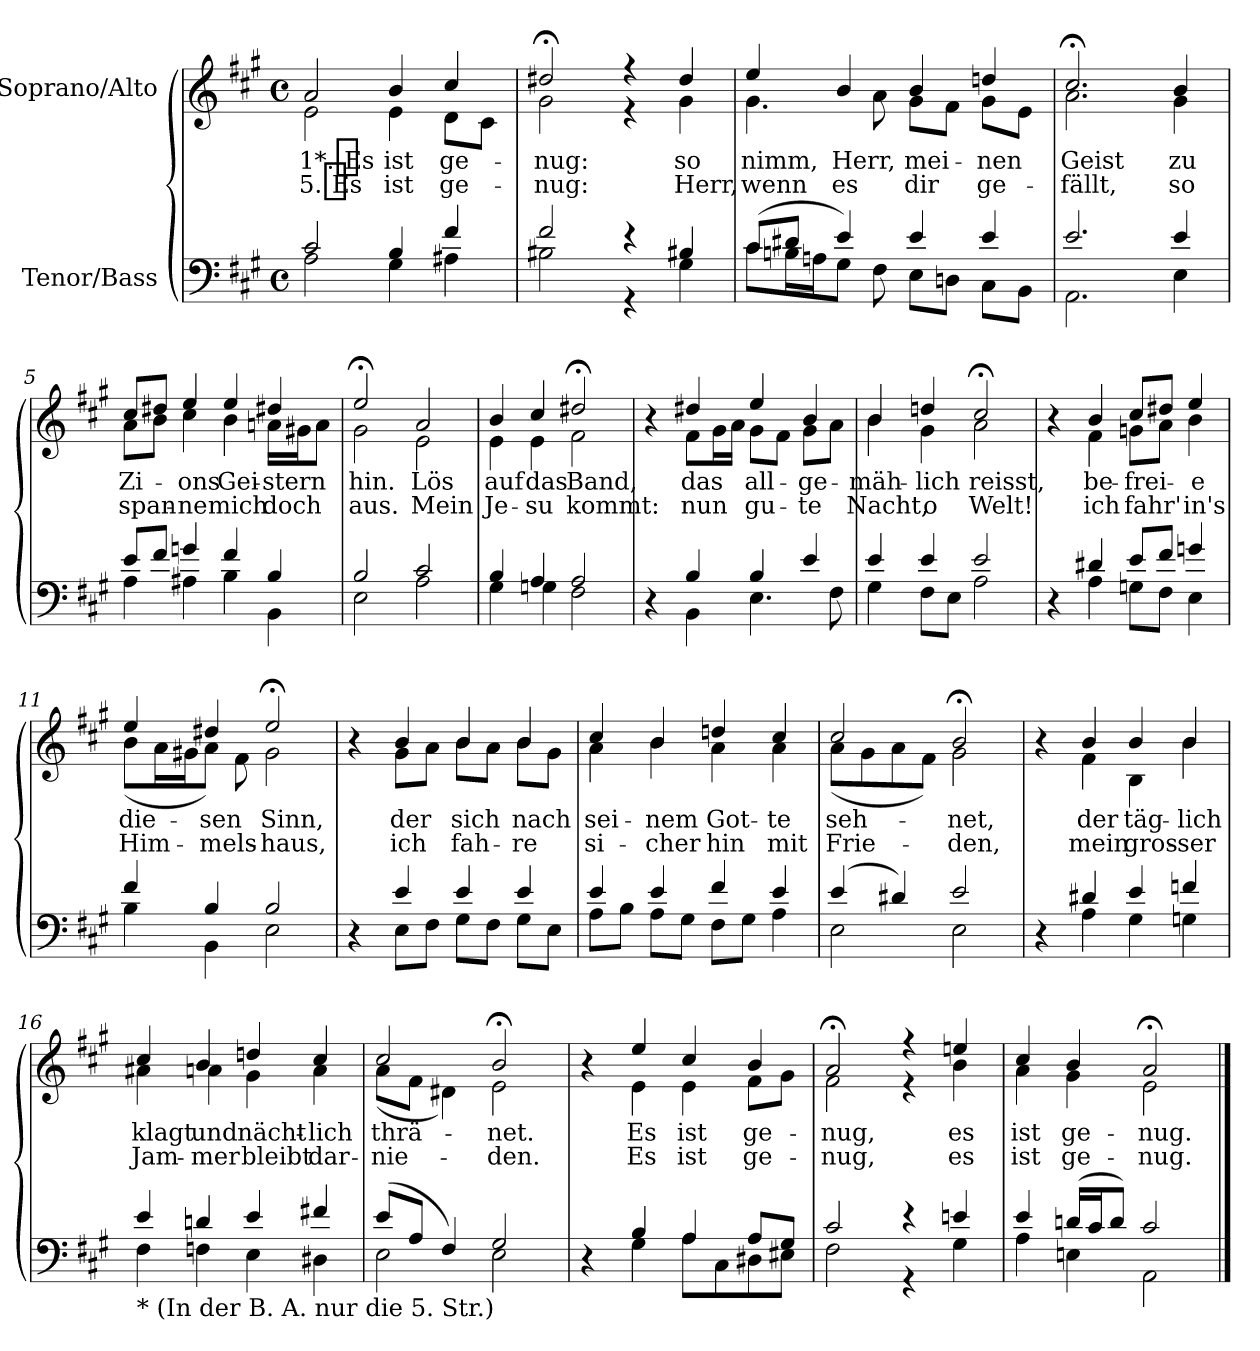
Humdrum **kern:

**kern	**kern	**text	**text
*part2	*part1	*part1	*part1
*staff2	*staff1	*staff1	*staff1
*I"Tenor/Bass	*I"Soprano/Alto	*	*
*clefF4	*clefG2	*	*
*k[f#c#g#]	*k[f#c#g#]	*	*
*M4/4	*M4/4	*	*
*met(c)	*met(c)	*	*
=1	=1	=1	=1
*^	*	*	*
!	!	!	!LO:LY:b	!LO:LY:b
*	*	*^	*	*
2c#/	2A\	2a/	2e\	1*. Es	5. Es
!	!	!	!	!LO:LY:b	!LO:LY:b
4B/	4G#\	4b/	4e\	ist	ist
!	!	!	!	!LO:LY:b	!LO:LY:b
4f#/	4A#X\	4cc#/	8d\L	ge-	ge-
.	.	.	8c#\J	.	.
=2	=2	=2	=2	=2	=2
!	!	!	!	!LO:LY:b	!LO:LY:b
2f#/	2B#X\	2dd#X;</	2g#\	-nug:	-nug:
4r	4r	4r	4r	.	.
!	!	!	!	!LO:LY:b	!LO:LY:b
4B#X/	4G#\	4dd#/	4g#\	so	Herr,
=3	=3	=3	=3	=3	=3
!	!	!	!	!LO:LY:b	!LO:LY:b
(8c#/L	8c#\L	4ee/	4.g#\	nimm,	wenn
8d#X/J	16Bn\L	.	.	.	.
.	16An\J	.	.	.	.
!	!	!	!	!LO:LY:b	!LO:LY:b
4e/)	8G#\J	4b/	.	Herr,	es
.	8F#\	.	8a\	.	.
!	!	!	!	!LO:LY:b	!LO:LY:b
4e/	8E\L	4b/	8g#\L	mei-	dir
.	8Dn\J	.	8f#\J	.	.
!	!	!	!	!LO:LY:b	!LO:LY:b
4e/	8C#\L	4ddn/	8g#\L	-nen	ge-
.	8BB\J	.	8e\J	.	.
=4	=4	=4	=4	=4	=4
!	!	!	!	!LO:LY:b	!LO:LY:b
2.e/	2.AA\	2.cc#;</	2.a\	Geist	-fällt,
!	!	!	!	!LO:LY:b	!LO:LY:b
4e/	4E\	4b/	4g#\	zu	so
=5	=5	=5	=5	=5	=5
!	!	!	!	!LO:LY:b	!LO:LY:b
8e/L	4A\	8cc#/L	8a\L	Zi-	span-
8f#/J	.	8dd#X/J	8b\J	.	.
!	!	!	!	!LO:LY:b	!LO:LY:b
4gn/	4A#X\	4ee/	4cc#\	-ons	-ne
!	!	!	!	!LO:LY:b	!LO:LY:b
4f#/	4B\	4ee/	4b\	Gei-	mich
!	!	!	!	!LO:LY:b	!LO:LY:b
4B/	4BB\	4dd#X/	16an\LL	-stern	doch
.	.	.	16g#X\J	.	.
.	.	.	8a\J	.	.
!!LO:LB:g=z	!!
=6	=6	=6	=6	=6	=6
!	!	!	!	!LO:LY:b	!LO:LY:b
2B/	2E\	2ee;</	2g#\	hin.	aus.
!	!	!	!	!LO:LY:b	!LO:LY:b
2c#/	2A\	2a/	2e\	Lös	Mein
=7	=7	=7	=7	=7	=7
!	!	!	!	!LO:LY:b	!LO:LY:b
4B/	4G#\	4b/	4e\	auf	Je-
!	!	!	!	!LO:LY:b	!LO:LY:b
4A/	4Gn\	4cc#/	4e\	das	-su
!	!	!	!	!LO:LY:b	!LO:LY:b
2A/	2F#\	2dd#X;</	2f#\	Band,	kommt:
=8	=8	=8	=8	=8	=8
4r	4ryy	4r	4ryy	.	.
!	!	!	!	!LO:LY:b	!LO:LY:b
4B/	4BB\	4dd#X/	8f#\L	das	nun
.	.	.	16g#\L	.	.
.	.	.	16a\JJ	.	.
!	!	!	!	!LO:LY:b	!LO:LY:b
4B/	4.E\	4ee/	8g#\L	all-	gu-
.	.	.	8f#\J	.	.
!	!	!	!	!LO:LY:b	!LO:LY:b
4e/	.	4b/	8g#\L	-ge-	-te
.	8F#\	.	8a\J	.	.
=9	=9	=9	=9	=9	=9
!	!	!	!	!LO:LY:b	!LO:LY:b
4e/	4G#\	4b/	4b\	-mäh-	Nacht,
!	!	!	!	!LO:LY:b	!LO:LY:b
4e/	8F#\L	4ddn/	4g#\	-lich	o
.	8E\J	.	.	.	.
!	!	!	!	!LO:LY:b	!LO:LY:b
2e/	2A\	2cc#;</	2a\	reisst,	Welt!
=10	=10	=10	=10	=10	=10
4r	4ryy	4r	4ryy	.	.
!	!	!	!	!LO:LY:b	!LO:LY:b
4d#X/	4A\	4b/	4f#\	be-	ich
!	!	!	!	!LO:LY:b	!LO:LY:b
8e/L	8Gn\L	8cc#/L	8gn\L	-frei-	fahr'
8f#/J	8F#\J	8dd#X/J	8a\J	.	.
!	!	!	!	!LO:LY:b	!LO:LY:b
4gn/	4E\	4ee/	4b\	-e	in's
!!LO:LB:g=z	!!
=11	=11	=11	=11	=11	=11
!	!	!	!	!LO:LY:b	!LO:LY:b
4f#/	4B\	4ee/	(8b\L	die-	Him-
.	.	.	16a\L	.	.
.	.	.	16g#X\J	.	.
!	!	!	!	!LO:LY:b	!LO:LY:b
4B/	4BB\	4dd#X/	8a\J)	-sen	-mels-
.	.	.	8f#\	.	.
!	!	!	!	!LO:LY:b	!LO:LY:b
2B/	2E\	2ee;</	2g#\	Sinn,	-haus,
=12	=12	=12	=12	=12	=12
4r	4ryy	4r	4ryy	.	.
!	!	!	!	!LO:LY:b	!LO:LY:b
4e/	8E\L	4b/	8g#\L	der	ich
.	8F#\J	.	8a\J	.	.
!	!	!	!	!LO:LY:b	!LO:LY:b
4e/	8G#\L	4b/	8b\L	sich	fah-
.	8F#\J	.	8a\J	.	.
!	!	!	!	!LO:LY:b	!LO:LY:b
4e/	8G#\L	4b/	8b\L	nach	-re
.	8E\J	.	8g#\J	.	.
=13	=13	=13	=13	=13	=13
!	!	!	!	!LO:LY:b	!LO:LY:b
4e/	8A\L	4cc#/	4a\	sei-	si-
.	8B\J	.	.	.	.
!	!	!	!	!LO:LY:b	!LO:LY:b
4e/	8A\L	4b/	4b\	-nem	-cher
.	8G#\J	.	.	.	.
!	!	!	!	!LO:LY:b	!LO:LY:b
4f#/	8F#\L	4ddn/	4a\	Got-	hin
.	8G#\J	.	.	.	.
!	!	!	!	!LO:LY:b	!LO:LY:b
4e/	4A\	4cc#/	4a\	te	mit
=14	=14	=14	=14	=14	=14
!	!	!	!	!LO:LY:b	!LO:LY:b
(4e/	2E\	2cc#/	(8a\L	seh-	Frie-
.	.	.	8g#\	.	.
4d#X/)	.	.	8a\	.	.
.	.	.	8f#\J)	.	.
!	!	!	!	!LO:LY:b	!LO:LY:b
2e/	2E\	2b;</	2g#\	-net,	-den,
=15	=15	=15	=15	=15	=15
4r	4ryy	4r	4ryy	.	.
!	!	!	!	!LO:LY:b	!LO:LY:b
4d#X/	4A\	4b/	4f#\	der	mein
!	!	!	!	!LO:LY:b	!LO:LY:b
4e/	4G#\	4b/	4B\	täg-	gros-
!	!	!	!	!LO:LY:b	!LO:LY:b
4fn/	4Gn\	4b/	4b\	-lich	-ser
!!LO:LB:g=z	!!
=16	=16	=16	=16	=16	=16
!LO:TX:b:t=* (In der B. A. nur die 5. Str.)	!	!	!	!	!
!	!	!	!	!LO:LY:b	!LO:LY:b
4e/	4F#\	4cc#/	4a#X\	klagt	Jam-
!	!	!	!	!LO:LY:b	!LO:LY:b
4dn/	4Fn\	4b/	4an\	und	-mer
!	!	!	!	!LO:LY:b	!LO:LY:b
4e/	4E\	4ddn/	4g#\	nächt-	bleibt
!	!	!	!	!LO:LY:b	!LO:LY:b
4f#X/	4D#X\	4cc#/	4a\	-lich	dar-
=17	=17	=17	=17	=17	=17
!	!	!	!	!LO:LY:b	!LO:LY:b
(8e/L	2E\	2cc#/	(8a\L	thrä-	-nie-
8A/J	.	.	8f#\J	.	.
4F#/)	.	.	4d#X\)	.	.
!	!	!	!	!LO:LY:b	!LO:LY:b
2G#/	2E\	2b;</	2e\	-net.	-den.
=18	=18	=18	=18	=18	=18
4r	4ryy	4r	4ryy	.	.
!	!	!	!	!LO:LY:b	!LO:LY:b
4B/	4G#\	4ee/	4e\	Es	Es
!	!	!	!	!LO:LY:b	!LO:LY:b
4A/	8A\L	4cc#/	4e\	ist	ist
.	8C#\	.	.	.	.
!	!	!	!	!LO:LY:b	!LO:LY:b
8A/L	8D#X\	4b/	8f#\L	ge-	ge-
8G#/J	8E#X\J	.	8g#\J	.	.
=19	=19	=19	=19	=19	=19
!	!	!	!	!LO:LY:b	!LO:LY:b
2c#/	2F#\	2a;</	2f#\	-nug,	-nug,
4r	4r	4r	4r	.	.
!	!	!	!	!LO:LY:b	!LO:LY:b
4en/	4G#\	4een/	4b\	es	es
=20	=20	=20	=20	=20	=20
!	!	!	!	!LO:LY:b	!LO:LY:b
4e/	4A\	4cc#/	4a\	ist	ist
!	!	!	!	!LO:LY:b	!LO:LY:b
(16dn/LL	4En\	4b/	4g#\	ge-	ge-
16c#/J	.	.	.	.	.
8d/J)	.	.	.	.	.
!	!	!	!	!LO:LY:b	!LO:LY:b
2c#/	2AA\	2a;</	2e\	-nug.	-nug.
*v	*v	*	*	*	*
*	*v	*v	*	*
==	==	==	==
*-	*-	*-	*-
